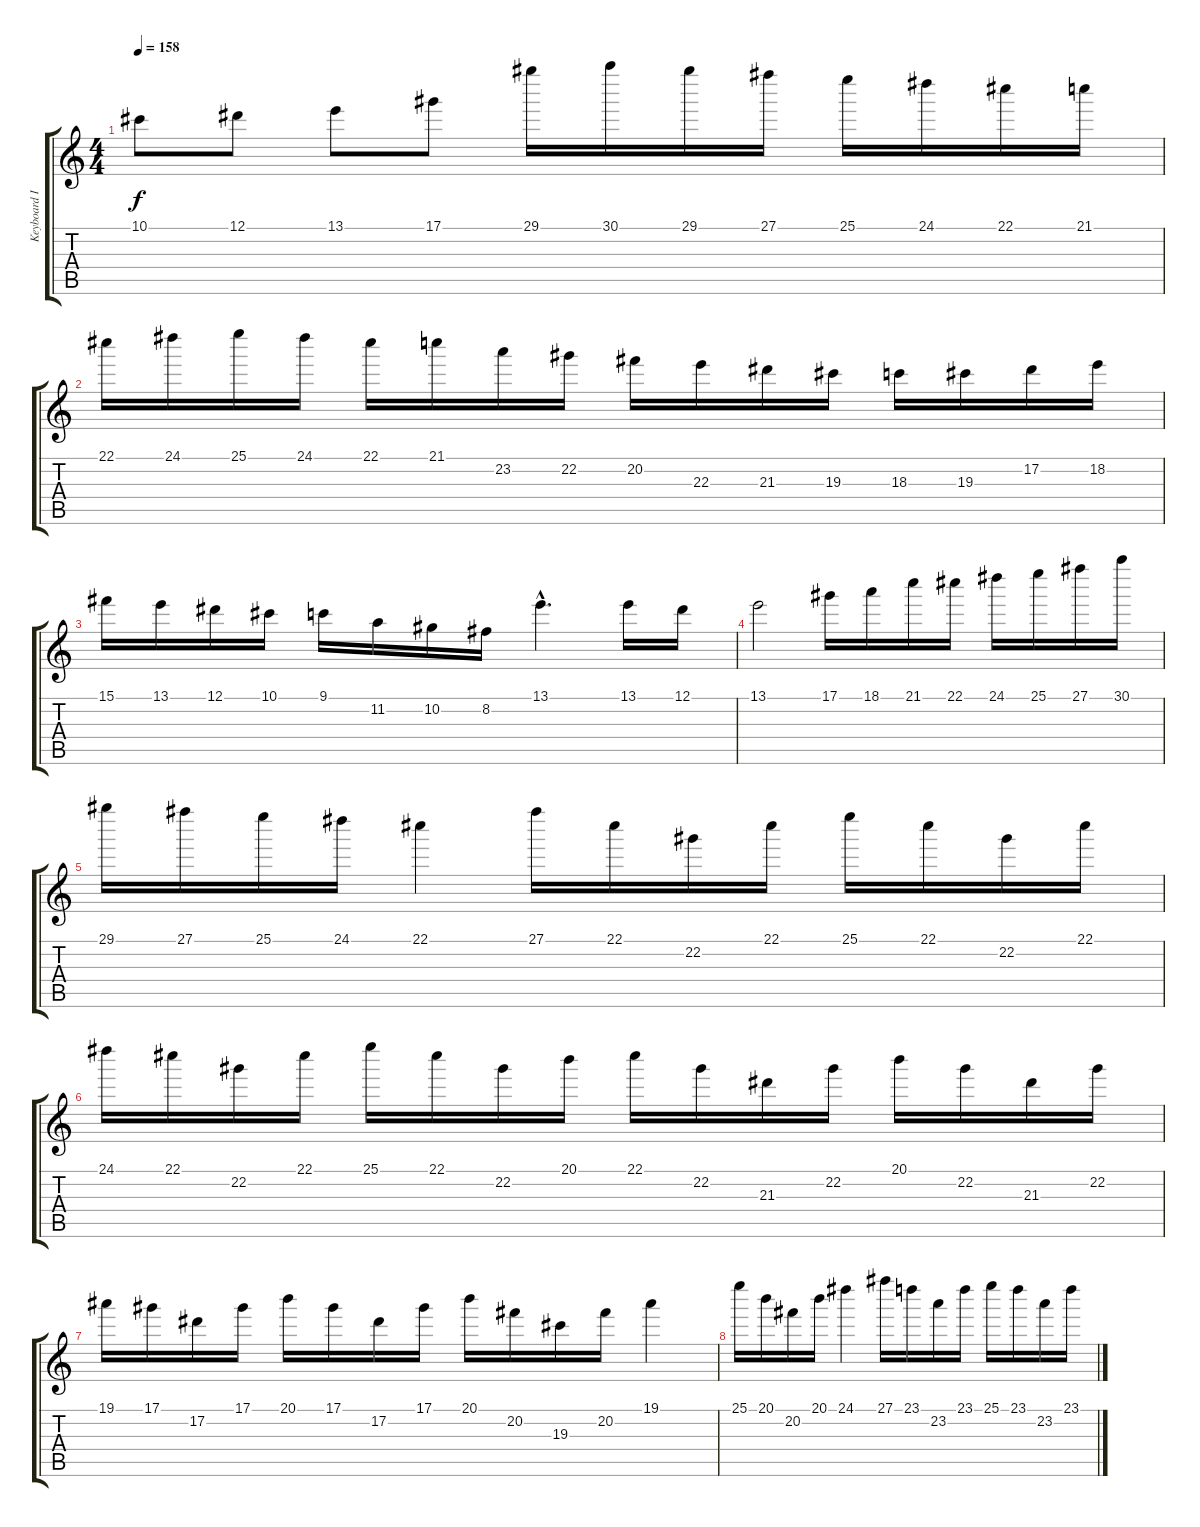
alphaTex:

\track ("Keyboard II" "Keyboard I") {instrument contrabass}
\staff {score tabs}
\tuning (Eb4 Bb3 Gb3 Db3 Ab2 Eb2) {hide}
\ts (4 4)
\tempo 158
\clef g2
\ks c
10.1.8{dy f} 12.1.8 13.1.8 17.1.8 29.1.16 30.1.16 29.1.16 27.1.16 25.1.16 24.1.16 22.1.16 21.1.16 |
22.1.16 24.1.16 25.1.16 24.1.16 22.1.16 21.1.16 23.2.16 22.2.16 20.2.16 22.3.16 21.3.16 19.3.16 18.3.16 19.3.16 17.2.16 18.2.16 |
15.1.16 13.1.16 12.1.16 10.1.16 9.1.16 11.2.16 10.2.16 8.2.16 13.1{hac}.4{d} 13.1.16 12.1.16 |
13.1.2 17.1.16 18.1.16 21.1.16 22.1.16 24.1.16 25.1.16 27.1.16 30.1.16 |
29.1.16 27.1.16 25.1.16 24.1.16 22.1.4 27.1.16 22.1.16 22.2.16 22.1.16 25.1.16 22.1.16 22.2.16 22.1.16 |
24.1.16 22.1.16 22.2.16 22.1.16 25.1.16 22.1.16 22.2.16 20.1.16 22.1.16 22.2.16 21.3.16 22.2.16 20.1.16 22.2.16 21.3.16 22.2.16 |
19.1.16 17.1.16 17.2.16 17.1.16 20.1.16 17.1.16 17.2.16 17.1.16 20.1.16 20.2.16 19.3.16 20.2.16 19.1.4 |
25.1.16 20.1.16 20.2.16 20.1.16 24.1.4 27.1.16 23.1.16 23.2.16 23.1.16 25.1.16 23.1.16 23.2.16 23.1.16
